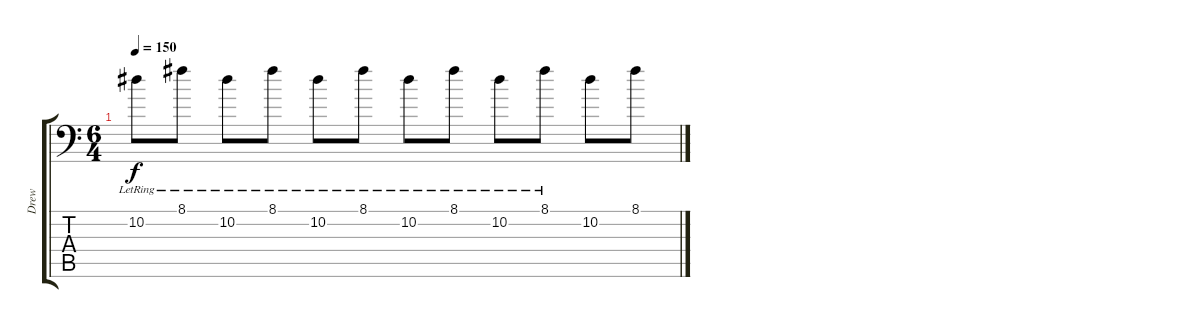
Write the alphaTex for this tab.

\track ("Drew" "Drew") {instrument distortionguitar}
\staff {score tabs}
\tuning (Bb3 F3 Db3 Ab2 Eb2 Ab1) {hide}
\ts (6 4)
\tempo 150
\clef f4
\ks c
10.2{lr}.8{dy f} 8.1{lr}.8 10.2{lr}.8 8.1{lr}.8 10.2{lr}.8 8.1{lr}.8 10.2{lr}.8 8.1{lr}.8 10.2{lr}.8 8.1{lr}.8 10.2.8 8.1.8
